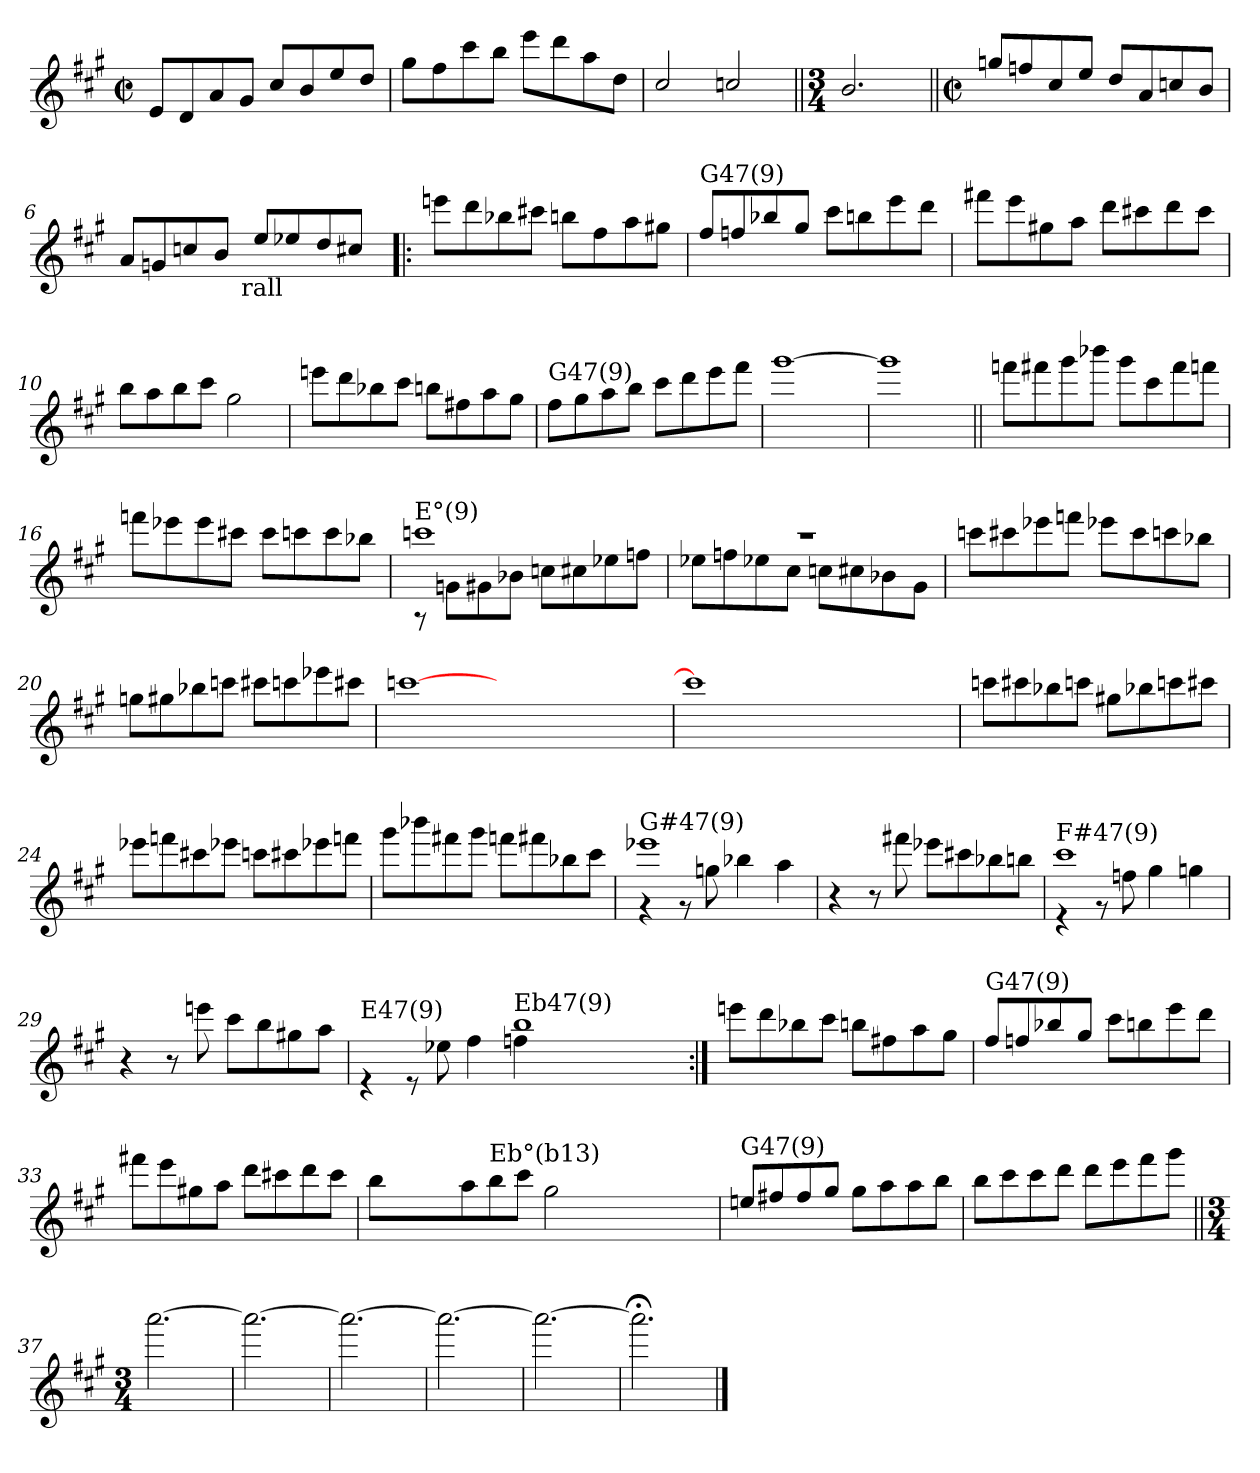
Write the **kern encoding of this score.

**kern
*part1
*staff1
*clefG2
*k[f#c#g#]
*A:
*M2/2
*met(c|)
=1
8e/L
8d/
8a/
8g#/J
8cc#/L
8b/
8ee/
8dd/J
=2
8gg#\L
8ff#\
8ccc#\
8bb\J
8eee\L
8ddd\
8aa\
8dd\J
=3
2cc#/
2ccn/
=4||
*M3/4
2.b/
!!LO:LB:g=z
=5||
*M2/2
*met(c|)
8ggn/L
8ffn/
8cc#/
8ee/J
8dd/L
8a/
8ccn/
8b/J
=6
!LO:TX:a:t=Bb47(9)
*^
8a/L	4...ryy
8gn/	.
8ccn/	.
8b/J	.
!	!LO:TX:b:t=rall
.	2ryy
8ee/L	.
8ee-X/	.
8dd/	.
8cc#X/J	.
.	32ryy
*v	*v
=7!|:
8eeen\L
8ddd\
8bb-X\
8ccc#X\J
8bbn\L
8ff#\
8aa\
8gg#X\J
!!LO:LB:g=z
=8
!LO:TX:a:t=G47(9)
8ff#/L
8ffn/
8bb-X/
8gg#/J
8ccc#\L
8bbn\
8eee\
8ddd\J
=9
8fff#X\L
8eee\
8gg#X\
8aa\J
8ddd\L
8ccc#X\
8ddd\
8ccc#\J
=10
8bb\L
8aa\
8bb\
8ccc#\J
2gg#\
!!LO:LB:g=z
=11
8eeen\L
8ddd\
8bb-X\
8ccc#\J
8bbn\L
8ff#X\
8aa\
8gg#\J
=12
!LO:TX:a:t=G47(9)
8ff#\L
8gg#\
8aa\
8bb\J
8ccc#\L
8ddd\
8eee\
8fff#\J
=13
[1ggg#
=14
1ggg#]
!!LO:LB:g=z
=15||
8fffn\L
8fff#X\
8ggg#\
8bbb-X\J
8ggg#\L
8ccc#\
8fff#\
8fffn\J
=16
8fffn\L
8eee-X\
8eee-\
8ccc#X\J
8ccc#\L
8cccn\
8ccc\
8bb-X\J
=17
*^
!LO:TX:a:t=E°(9)	!
1cccn	8rG
.	8gn!\L
.	8g#X!\
.	8b-X!\J
.	8ccn!\L
.	8cc#X!\
.	8ee-X!\
.	8ffn!\J
=18	=18
1r	8ee-X!\L
.	8ffn!\
.	8ee-X!\
.	8cc#!\J
.	8ccn!\L
.	8cc#X!\
.	8b-X!\
.	8g#!\J
*v	*v
!!LO:LB:g=z
=19
8cccn\L
8ccc#X\
8eee-X\
8fffn\J
8eee-X\L
8ccc#\
8cccn\
8bb-X\J
=20
8ggn\L
8gg#X\
8bb-X\
8cccn\J
8ccc#X\L
8cccn\
8eee-X\
8ccc#X\J
=21
[>1cccn
4ryy
4ryy
4ryy
4ryy
=22
1cccn]
4ryy
4ryy
4ryy
4ryy
!!LO:LB:g=z
=23
8cccn\L
8ccc#X\
8bb-X\
8cccn\J
8gg#X\L
8bb-X\
8cccn\
8ccc#X\J
=24
8eee-X\L
8fffn\
8ccc#X\
8eee-X\J
8cccn\L
8ccc#X\
8eee-X\
8fffn\J
=25
8ggg#\L
8bbb-X\
8fff#X\
8ggg#\J
8fffn\L
8fff#X\
8bb-X\
8ccc#\J
=26
*^
!LO:TX:a:t=G#47(9)	!
1eee-X	4rf
.	8rg
.	8ggn!\
.	4bb-X!\
.	4aa!\
*v	*v
!!LO:LB:g=z
=27
4r
8r
8fff#X\
8eee-X\L
8ccc#X\
8bb-X\
8bbn\J
=28
*^
!LO:TX:a:t=F#47(9)	!
1ccc#	4re
.	8rf
.	8ffn!\
.	4gg#!\
.	4ggn!\
*v	*v
=29
4r
8r
8eeen\
8ccc#\L
8bb\
8gg#X\
8aa\J
=30
*^
!LO:TX:a:t=E47(9)	!
2.ryy	4re
.	8re
.	8ee-X!\
.	4ff#!\
!LO:TX:a:t=Eb47(9)	!
1bb	4ffn!\
.	1ryy
4ryy	.
*v	*v
!!LO:LB:g=z
=31:|!
8eeen\L
8ddd\
8bb-X\
8ccc#\J
8bbn\L
8ff#X\
8aa\
8gg#\J
=32
!LO:TX:a:t=G47(9)
8ff#/L
8ffn/
8bb-X/
8gg#/J
8ccc#\L
8bbn\
8eee\
8ddd\J
=33
8fff#X\L
8eee\
8gg#X\
8aa\J
8ddd\L
8ccc#X\
8ddd\
8ccc#\J
!!LO:LB:g=z
=34
8bb\L
2ryy
8aa\
!LO:TX:a:t=Eb°(b13)
8bb\
8ccc#\J
2gg#\
8ryy
8ryy
8ryy
8ryy
=35
!LO:TX:a:t=G47(9)
8een/L
8ff#X/
8ff#/
8gg#/J
8gg#\L
8aa\
8aa\
8bb\J
=36
8bb\L
8ccc#\
8ccc#\
8ddd\J
8ddd\L
8eee\
8fff#\
8ggg#\J
!!LO:LB:g=z
=37||
*M3/4
[2.aaa\
=38
2.aaa\_
=39
2.aaa\_
=40
2.aaa\_
=41
2.aaa\_
=42
2.aaa;<\]
==
*-
